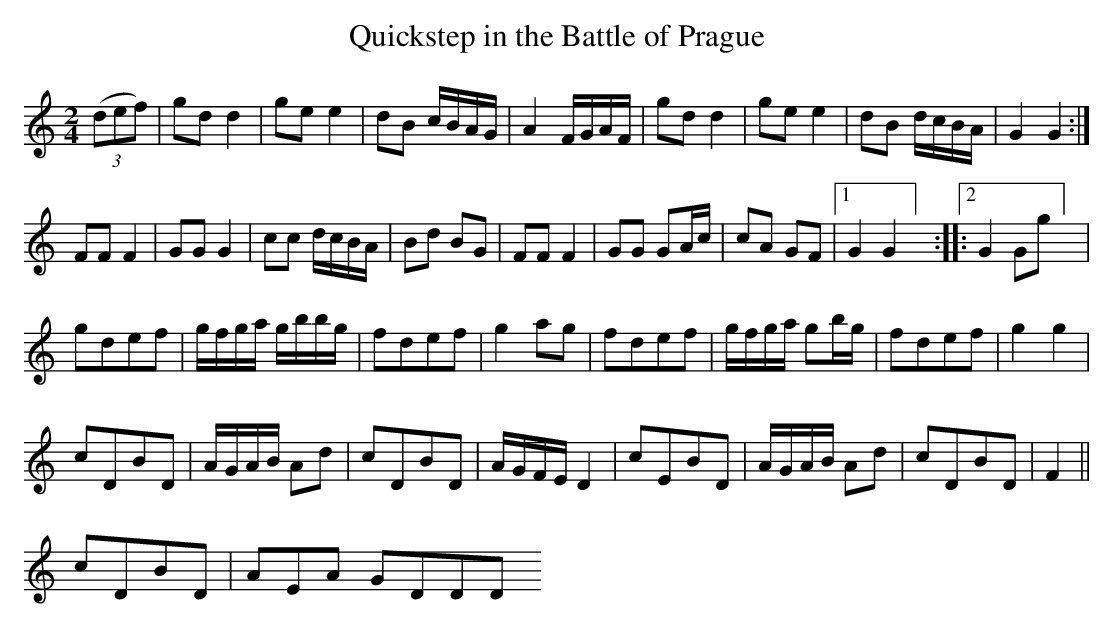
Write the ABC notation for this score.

X:1
T:Quickstep in the Battle of Prague
M:2/4
L:1/8
K:C
(3(def) | gd d2 | ge e2 | dB c/B/A/G/ | A2 F/G/A/F/ | gd d2 | ge e2 | dB d/c/B/A/ | G2G2 :|
FFF2 | GGG2 | cc d/c/B/A/ | Bd BG | FFF2 | GG GA/c/ | cA GF |[1 G2G2] :|:[2 G2Gg] |
gdef | g/f/g/a/ g/b/b/g/ | fdef | g2ag | fdef | g/f/g/a/ gb/g/ | fdef | g2g2 |
cDBD | A/G/A/B/ Ad | cDBD | A/G/F/E/ D2 | cEBD | A/G/A/B/ Ad | cDBD | F2 ||
cDBD | AEA GDDD
